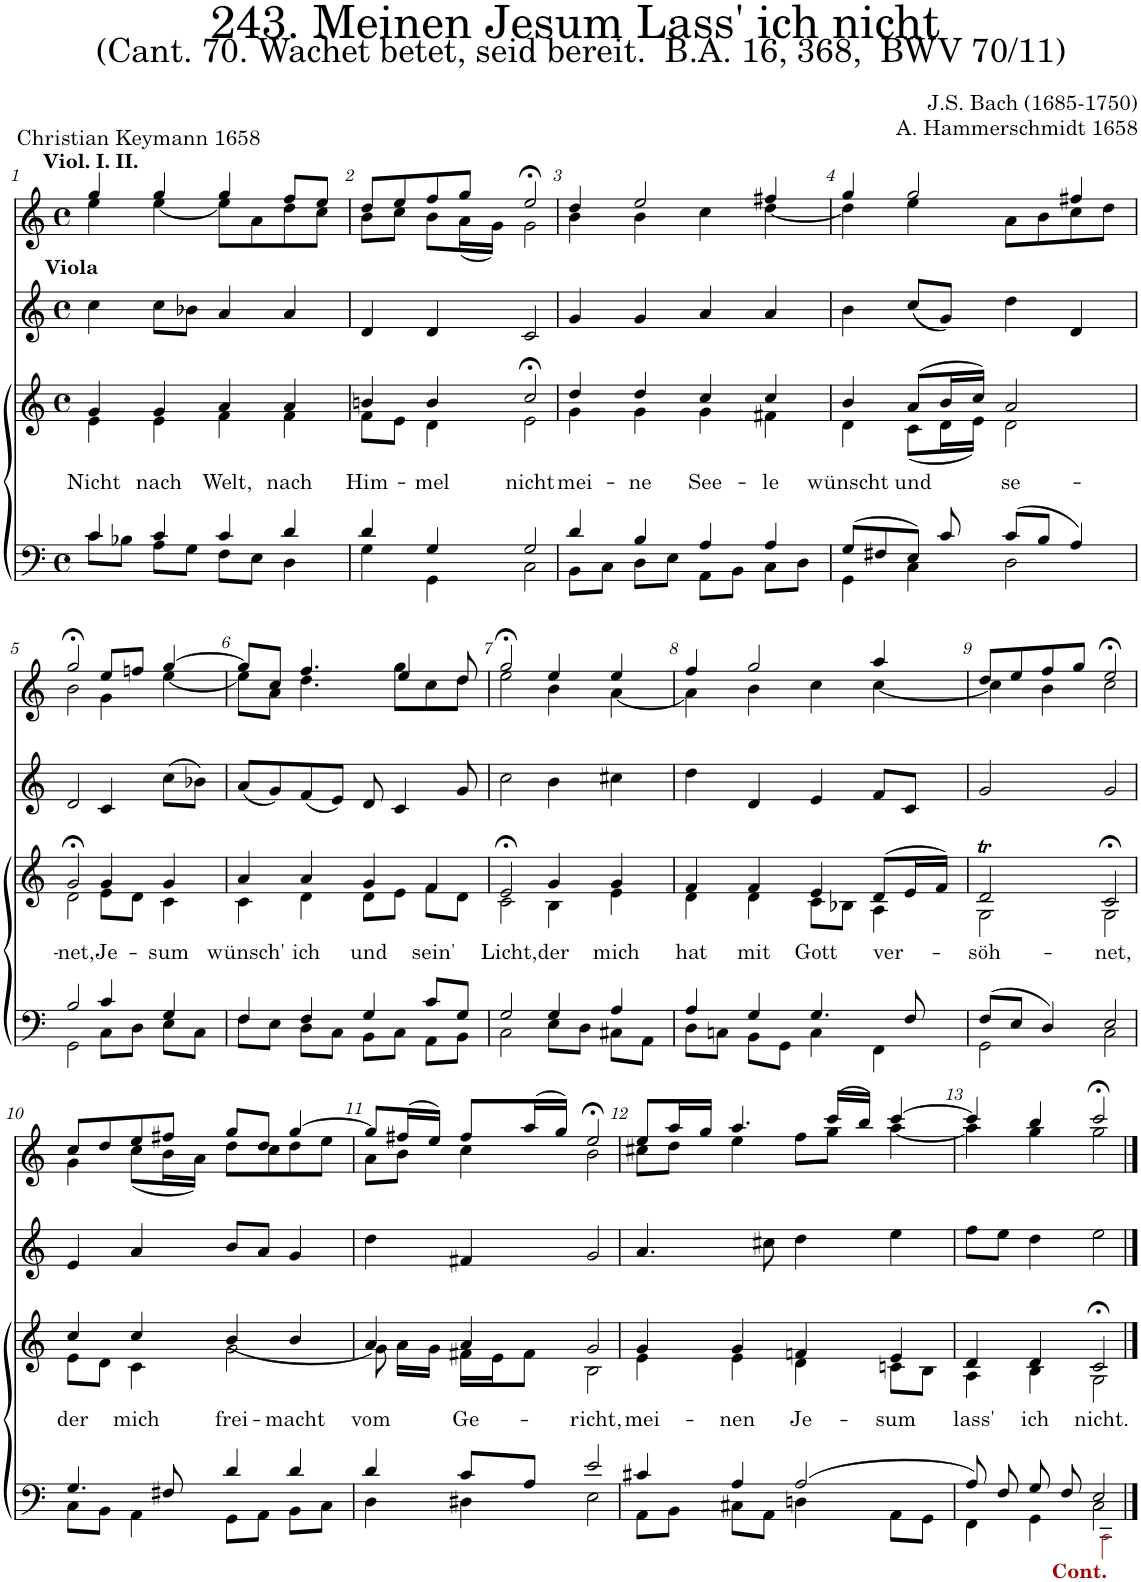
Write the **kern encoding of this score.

**kern	**kern	**text	**kern	**kern
*part4	*part3	*part3	*part2	*part1
*staff4	*staff3	*staff3	*staff2	*staff1
*I"Tenor/Bass	*I"Soprano/Alto	*	*I"Viola	*I"Violin
*	*	*	*I'Vla	*
*clefF4	*clefG2	*	*clefG2	*clefG2
*k[]	*k[]	*	*k[]	*k[]
*M4/4	*M4/4	*	*M4/4	*M4/4
*met(c)	*met(c)	*	*met(c)	*met(c)
=1	=1	=1	=1	=1
*^	*	*	*	*
!	!	!	!	!	!LO:TX:a:B:t=Viol. I. II.
!	!	!	!	!LO:TX:a:B:t=Viola	!
!	!	!	!LO:LY:b	!	!
*	*	*^	*	*	*^
4c/	8c\L	4g/	4e\	Nicht	4cc\	4gg/	4ee\
.	8B-X\J	.	.	.	.	.	.
!	!	!	!	!LO:LY:b	!	!	!
4c/	8A\L	4g/	4e\	nach	8cc\L	4gg/	[4ee\
.	8G\J	.	.	.	8b-X\J	.	.
!	!	!	!	!LO:LY:b	!	!	!
4c/	8F\L	4a/	4f\	Welt,	4a/	4gg/	8ee\L]
.	8E\J	.	.	.	.	.	8a\
!	!	!	!	!LO:LY:b	!	!	!
4d/	4D\	4a/	4f\	nach	4a/	8ff/L	8dd\
.	.	.	.	.	.	8ee/J	8cc\J
=2	=2	=2	=2	=2	=2	=2	=2
!	!	!	!	!LO:LY:b	!	!	!
4d/	4G\	4bn/	8f\L	Him-	4d/	8dd/L	8b\L
.	.	.	8e\J	.	.	8ee/	8cc\J
!	!	!	!	!LO:LY:b	!	!	!
4G/	4GG\	4b/	4d\	-mel	4d/	8ff/	8b\L
.	.	.	.	.	.	8gg/J	(16a\L
.	.	.	.	.	.	.	16g\JJ)
!	!	!	!	!LO:LY:b	!	!	!
2G/	2C\	2cc;</	2e\	nicht	2c/	2ee;<,/	2g\
=3	=3	=3	=3	=3	=3	=3	=3
!	!	!	!	!LO:LY:b	!	!	!
4d/	8BB\L	4dd/	4g\	mei-	4g/	4dd/	4b\
.	8C\J	.	.	.	.	.	.
!	!	!	!	!LO:LY:b	!	!	!
4B/	8D\L	4dd/	4g\	-ne	4g/	2ee/	4b\
.	8E\J	.	.	.	.	.	.
!	!	!	!	!LO:LY:b	!	!	!
4A/	8AA\L	4cc/	4g\	See-	4a/	.	4cc\
.	8BB\J	.	.	.	.	.	.
!	!	!	!	!LO:LY:b	!	!	!
4A/	8C\L	4cc/	4f#X\	-le	4a/	4ff#X/	[4dd\
.	8D\J	.	.	.	.	.	.
=4	=4	=4	=4	=4	=4	=4	=4
!	!	!	!	!LO:LY:b	!	!	!
(8G/L	4GG\	4b/	4d\	wünscht	4b\	4gg/	4dd\]
8F#X/	.	.	.	.	.	.	.
!	!	!	!	!LO:LY:b	!	!	!
8E/J)	4C\	(8a/L	(8c\L	und	(8cc/L	2gg/	4ee\
8c/	.	16b/L	16d\L	.	8g/J)	.	.
.	.	16cc/JJ)	16e\JJ)	.	.	.	.
!	!	!	!	!LO:LY:b	!	!	!
(8c/L	2D\	2a/	2d\	se-	4dd\	.	8a\L
8B/J	.	.	.	.	.	.	8b\
4A/)	.	.	.	.	4d/	4ff#X/	8cc\
.	.	.	.	.	.	.	8dd\J
!!LO:LB:g=z	!!
=5	=5	=5	=5	=5	=5	=5	=5
!	!	!	!	!LO:LY:b	!	!	!
2B/	2GG\	2g;</	2d\	-net,	2d/	2gg;<,/	2b\
!	!	!	!	!LO:LY:b	!	!	!
4c/	8C\L	4g/	8e\L	Je-	4c/	8ee/L	4g\
.	8D\J	.	8d\J	.	.	8ffn/J	.
!	!	!	!	!LO:LY:b	!	!	!
4G/	8E\L	4g/	4c\	-sum	(8cc\L	[4gg/	[4ee\
.	8C\J	.	.	.	8b-X\J)	.	.
=6	=6	=6	=6	=6	=6	=6	=6
!	!	!	!	!LO:LY:b	!	!	!
4F/	8F\L	4a/	4c\	wünsch'	(8a/L	8gg/L]	8ee\L]
.	8E\J	.	.	.	8g/)	8cc/J	8a\J
!	!	!	!	!LO:LY:b	!	!	!
4F/	8D\L	4a/	4d\	ich	(8f/	4.ff/	4.dd\
.	8C\J	.	.	.	8e/J)	.	.
!	!	!	!	!LO:LY:b	!	!	!
4G/	8BB\L	4g/	8d\L	und	8d/	.	.
.	8C\J	.	8e\J	.	4c/	4ee/	8gg\L
!	!	!	!	!LO:LY:b	!	!	!
8c/L	8AA\L	4f/	8f\L	sein'	.	.	8cc\
8G/J	8BB\J	.	8d\J	.	8g/	8dd/	8dd\J
=7	=7	=7	=7	=7	=7	=7	=7
!	!	!	!	!LO:LY:b	!	!	!
2G/	2C\	2e;</	2c\	Licht,	2cc\	2gg;<,/	2ee\
!	!	!	!	!LO:LY:b	!	!	!
4G/	8E\L	4g/	4B\	der	4b\	4ee/	4b\
.	8D\J	.	.	.	.	.	.
!	!	!	!	!LO:LY:b	!	!	!
4A/	8C#X\L	4g/	4e\	mich	4cc#X\	4ee/	[4a\
.	8AA\J	.	.	.	.	.	.
=8	=8	=8	=8	=8	=8	=8	=8
!	!	!	!	!LO:LY:b	!	!	!
4A/	8D\L	4f/	4d\	hat	4dd\	4ff/	4a\]
.	8Cn\J	.	.	.	.	.	.
!	!	!	!	!LO:LY:b	!	!	!
4G/	8BB\L	4f/	4d\	mit	4d/	2gg/	4b\
.	8GG\J	.	.	.	.	.	.
!	!	!	!	!LO:LY:b	!	!	!
4.G/	4C\	4e/	8c\L	Gott	4e/	.	4cc\
.	.	.	8B-X\J	.	.	.	.
!	!	!	!	!LO:LY:b	!	!	!
.	4FF\	(8d/L	4A\	ver-	8f/L	4aa/	[4cc\
8F/	.	16e/L	.	.	8c/J	.	.
.	.	16f/JJ)	.	.	.	.	.
=9	=9	=9	=9	=9	=9	=9	=9
!	!	!	!	!LO:LY:b	!	!	!
(8F/L	2GG\	2dT/	2G\	-söh-	2g/	8dd/L	4cc\]
8E/J	.	.	.	.	.	8ee/	.
4D/)	.	.	.	.	.	8ff/	4b\
.	.	.	.	.	.	8gg/J	.
!	!	!	!	!LO:LY:b	!	!	!
2E/	2C\	2c;</	2G\	-net,	2g/	2ee;<,/	2cc\
!!LO:LB:g=z	!!
=10	=10	=10	=10	=10	=10	=10	=10
!	!	!	!	!LO:LY:b	!	!	!
4.G/	8C\L	4cc/	8e\L	der	4e/	8cc/L	4g\
.	8BB\J	.	8d\J	.	.	8dd/	.
!	!	!	!	!LO:LY:b	!	!	!
.	4AA\	4cc/	4c\	mich	4a/	8ee/	(8cc\L
8F#X/	.	.	.	.	.	8ff#X/J	16b\L
.	.	.	.	.	.	.	16a\JJ)
!	!	!	!	!LO:LY:b	!	!	!
4d/	8GG\L	4b/	(2g\	frei-	8b/L	8gg/L	8dd\L
.	8AA\J	.	.	.	8a/J	8dd/J	8cc\
!	!	!	!	!LO:LY:b	!	!	!
4d/	8BB\L	4b/	.	-macht	4g/	[4gg/	8dd\
.	8C\J	.	.	.	.	.	8ee\J
=11	=11	=11	=11	=11	=11	=11	=11
!	!	!	!	!LO:LY:b	!	!	!
4d/	4D\	4a/	8g\)	vom	4dd\	8gg/L]	8a\L
.	.	.	16a\LL	.	.	(16ff#X/L	8b\J
.	.	.	16g\JJ	.	.	16ee/JJ)	.
!	!	!	!	!LO:LY:b	!	!	!
8c/L	4D#X\	4a/	16f#X\LL	Ge-	4f#X/	8ff#/L	4cc\
.	.	.	16e\J	.	.	.	.
8A/J	.	.	8f#\J	.	.	(16aa/L	.
.	.	.	.	.	.	16gg/JJ)	.
!	!	!	!	!LO:LY:b	!	!	!
2e/	2E\	2g/	2B\	-richt,	2g/	2ee;<,/	2b\
=12	=12	=12	=12	=12	=12	=12	=12
!	!	!	!	!LO:LY:b	!	!	!
4c#X/	8AA\L	4g/	4e\	mei-	4.a/	8ee/L	8cc#X\L
.	8BB\J	.	.	.	.	16aa/L	8dd\J
.	.	.	.	.	.	16gg/JJ	.
!	!	!	!	!LO:LY:b	!	!	!
4A/	8C#X\L	4g/	4e\	-nen	.	4.aa/	4ee\
.	8AA\J	.	.	.	8cc#X\	.	.
!	!	!	!	!LO:LY:b	!	!	!
(2A/	4Dn\	4fn/	4d\	Je-	4dd\	.	8ff\L
.	.	.	.	.	.	(16ccc/LL	8gg\J
.	.	.	.	.	.	16bb/JJ)	.
!	!	!	!	!LO:LY:b	!	!	!
.	8AA\L	4e/	8cn\L	-sum	4ee\	[4ccc/	[4aa\
.	8GG\J	.	8B\J	.	.	.	.
=13	=13	=13	=13	=13	=13	=13	=13
*	*^	*	*	*	*	*	*
!	!	!	!	!	!LO:LY:b	!	!	!
8A/)	4FF\	2ryy	4d/	4A\	lass'	8ff\L	4ccc/]	4aa\]
8F/	.	.	.	.	.	8ee\J	.	.
!	!	!	!	!	!LO:LY:b	!	!	!
8G/	4GG\	.	4d/	4B\	ich	4dd\	4bb/	4gg\
8F/	.	.	.	.	.	.	.	.
!LO:TX:b:B:color=#A40000:t=Cont.	!	!	!	!	!	!	!	!
!	!	!	!	!	!LO:LY:b	!	!	!
2E/	2C\	2CCi\	2c;</	2G\	nicht.	2ee\	2ccc;</	2gg\
*v	*v	*v	*	*	*	*	*v	*v
*	*v	*v	*	*	*
==	==	==	==	==
*-	*-	*-	*-	*-
